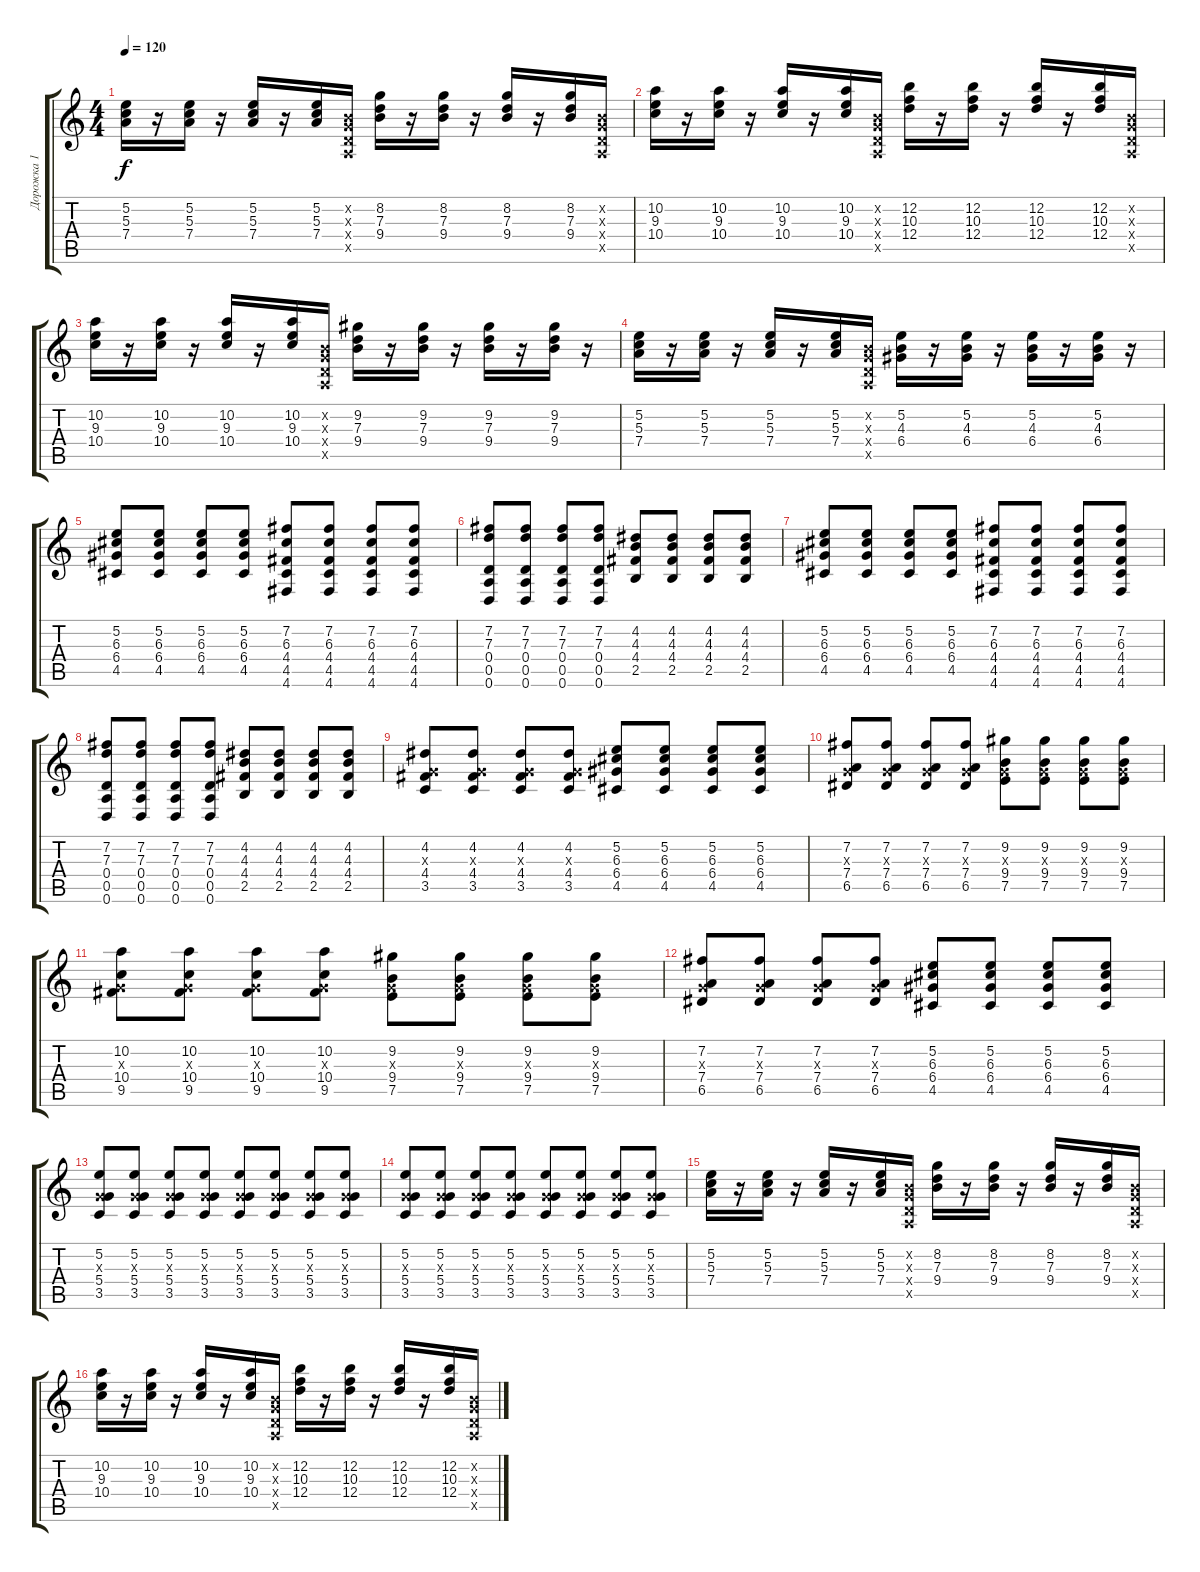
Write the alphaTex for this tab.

\track ("Дорожка 1" "Дорожка 1") {instrument overdrivenguitar}
\staff {score tabs}
\tuning (E4 B3 G3 D3 A2 D2) {hide}
\ts (4 4)
\tempo 120
\clef g2
\ks c
(5.2 5.3 7.4).16{dy f} r.16 (5.2 5.3 7.4).16 r.16 (5.2 5.3 7.4).16 r.16 (5.2 5.3 7.4).16 (0.2{x} 0.3{x} 0.4{x} 0.5{x}).16 (8.2 7.3 9.4).16 r.16 (8.2 7.3 9.4).16 r.16 (8.2 7.3 9.4).16 r.16 (8.2 7.3 9.4).16 (0.2{x} 0.3{x} 0.4{x} 0.5{x}).16 |
(10.2 9.3 10.4).16 r.16 (10.2 9.3 10.4).16 r.16 (10.2 9.3 10.4).16 r.16 (10.2 9.3 10.4).16 (0.2{x} 0.3{x} 0.4{x} 0.5{x}).16 (12.2 10.3 12.4).16 r.16 (12.2 10.3 12.4).16 r.16 (12.2 10.3 12.4).16 r.16 (12.2 10.3 12.4).16 (0.2{x} 0.3{x} 0.4{x} 0.5{x}).16 |
(10.2 9.3 10.4).16 r.16 (10.2 9.3 10.4).16 r.16 (10.2 9.3 10.4).16 r.16 (10.2 9.3 10.4).16 (0.2{x} 0.3{x} 0.4{x} 0.5{x}).16 (9.2 7.3 9.4).16 r.16 (9.2 7.3 9.4).16 r.16 (9.2 7.3 9.4).16 r.16 (9.2 7.3 9.4).16 r.16 |
(5.2 5.3 7.4).16 r.16 (5.2 5.3 7.4).16 r.16 (5.2 5.3 7.4).16 r.16 (5.2 5.3 7.4).16 (0.2{x} 0.3{x} 0.4{x} 0.5{x}).16 (5.2 4.3 6.4).16 r.16 (5.2 4.3 6.4).16 r.16 (5.2 4.3 6.4).16 r.16 (5.2 4.3 6.4).16 r.16 |
(5.2 6.3 6.4 4.5).8 (5.2 6.3 6.4 4.5).8 (5.2 6.3 6.4 4.5).8 (5.2 6.3 6.4 4.5).8 (7.2 6.3 4.4 4.5 4.6).8 (7.2 6.3 4.4 4.5 4.6).8 (7.2 6.3 4.4 4.5 4.6).8 (7.2 6.3 4.4 4.5 4.6).8 |
(7.2 7.3 0.4 0.5 0.6).8 (7.2 7.3 0.4 0.5 0.6).8 (7.2 7.3 0.4 0.5 0.6).8 (7.2 7.3 0.4 0.5 0.6).8 (4.2 4.3 4.4 2.5).8 (4.2 4.3 4.4 2.5).8 (4.2 4.3 4.4 2.5).8 (4.2 4.3 4.4 2.5).8 |
(5.2 6.3 6.4 4.5).8 (5.2 6.3 6.4 4.5).8 (5.2 6.3 6.4 4.5).8 (5.2 6.3 6.4 4.5).8 (7.2 6.3 4.4 4.5 4.6).8 (7.2 6.3 4.4 4.5 4.6).8 (7.2 6.3 4.4 4.5 4.6).8 (7.2 6.3 4.4 4.5 4.6).8 |
(7.2 7.3 0.4 0.5 0.6).8 (7.2 7.3 0.4 0.5 0.6).8 (7.2 7.3 0.4 0.5 0.6).8 (7.2 7.3 0.4 0.5 0.6).8 (4.2 4.3 4.4 2.5).8 (4.2 4.3 4.4 2.5).8 (4.2 4.3 4.4 2.5).8 (4.2 4.3 4.4 2.5).8 |
(4.2 0.3{x} 4.4 3.5).8 (4.2 0.3{x} 4.4 3.5).8 (4.2 0.3{x} 4.4 3.5).8 (4.2 0.3{x} 4.4 3.5).8 (5.2 6.3 6.4 4.5).8 (5.2 6.3 6.4 4.5).8 (5.2 6.3 6.4 4.5).8 (5.2 6.3 6.4 4.5).8 |
(7.2 0.3{x} 7.4 6.5).8 (7.2 0.3{x} 7.4 6.5).8 (7.2 0.3{x} 7.4 6.5).8 (7.2 0.3{x} 7.4 6.5).8 (9.2 0.3{x} 9.4 7.5).8 (9.2 0.3{x} 9.4 7.5).8 (9.2 0.3{x} 9.4 7.5).8 (9.2 0.3{x} 9.4 7.5).8 |
(10.2 0.3{x} 10.4 9.5).8 (10.2 0.3{x} 10.4 9.5).8 (10.2 0.3{x} 10.4 9.5).8 (10.2 0.3{x} 10.4 9.5).8 (9.2 0.3{x} 9.4 7.5).8 (9.2 0.3{x} 9.4 7.5).8 (9.2 0.3{x} 9.4 7.5).8 (9.2 0.3{x} 9.4 7.5).8 |
(7.2 0.3{x} 7.4 6.5).8 (7.2 0.3{x} 7.4 6.5).8 (7.2 0.3{x} 7.4 6.5).8 (7.2 0.3{x} 7.4 6.5).8 (5.2 6.3 6.4 4.5).8 (5.2 6.3 6.4 4.5).8 (5.2 6.3 6.4 4.5).8 (5.2 6.3 6.4 4.5).8 |
(5.2 0.3{x} 5.4 3.5).8 (5.2 0.3{x} 5.4 3.5).8 (5.2 0.3{x} 5.4 3.5).8 (5.2 0.3{x} 5.4 3.5).8 (5.2 0.3{x} 5.4 3.5).8 (5.2 0.3{x} 5.4 3.5).8 (5.2 0.3{x} 5.4 3.5).8 (5.2 0.3{x} 5.4 3.5).8 |
(5.2 0.3{x} 5.4 3.5).8 (5.2 0.3{x} 5.4 3.5).8 (5.2 0.3{x} 5.4 3.5).8 (5.2 0.3{x} 5.4 3.5).8 (5.2 0.3{x} 5.4 3.5).8 (5.2 0.3{x} 5.4 3.5).8 (5.2 0.3{x} 5.4 3.5).8 (5.2 0.3{x} 5.4 3.5).8 |
(5.2 5.3 7.4).16 r.16 (5.2 5.3 7.4).16 r.16 (5.2 5.3 7.4).16 r.16 (5.2 5.3 7.4).16 (0.2{x} 0.3{x} 0.4{x} 0.5{x}).16 (8.2 7.3 9.4).16 r.16 (8.2 7.3 9.4).16 r.16 (8.2 7.3 9.4).16 r.16 (8.2 7.3 9.4).16 (0.2{x} 0.3{x} 0.4{x} 0.5{x}).16 |
(10.2 9.3 10.4).16 r.16 (10.2 9.3 10.4).16 r.16 (10.2 9.3 10.4).16 r.16 (10.2 9.3 10.4).16 (0.2{x} 0.3{x} 0.4{x} 0.5{x}).16 (12.2 10.3 12.4).16 r.16 (12.2 10.3 12.4).16 r.16 (12.2 10.3 12.4).16 r.16 (12.2 10.3 12.4).16 (0.2{x} 0.3{x} 0.4{x} 0.5{x}).16
